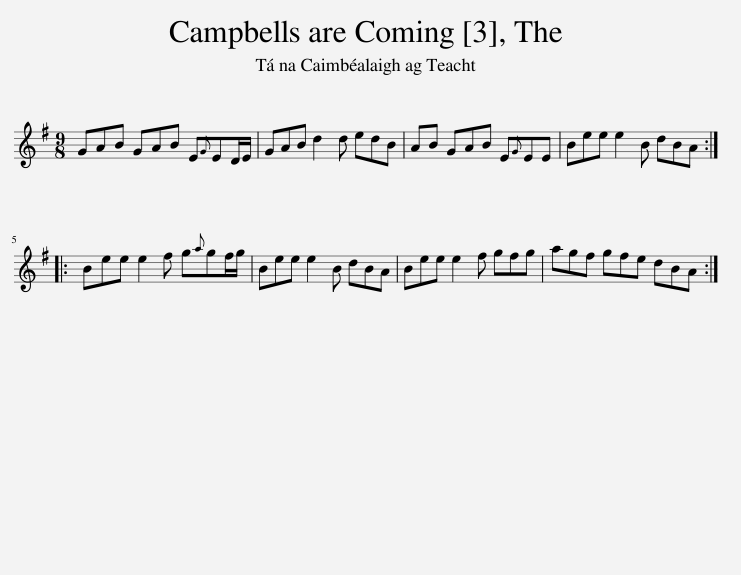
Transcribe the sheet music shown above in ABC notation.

X:1
L:1/8
M:9/8
I:linebreak $
K:G
V:1 treble
V:1
 GAB GAB E{G}ED/E/ | GAB d2 d edB | AB GAB E{G}EE | Bee e2 B dBA ::$ Bee e2 f g{a}gf/g/ | %5
 Bee e2 B dBA | Bee e2 f gfg | agf gfe dBA :| %8
